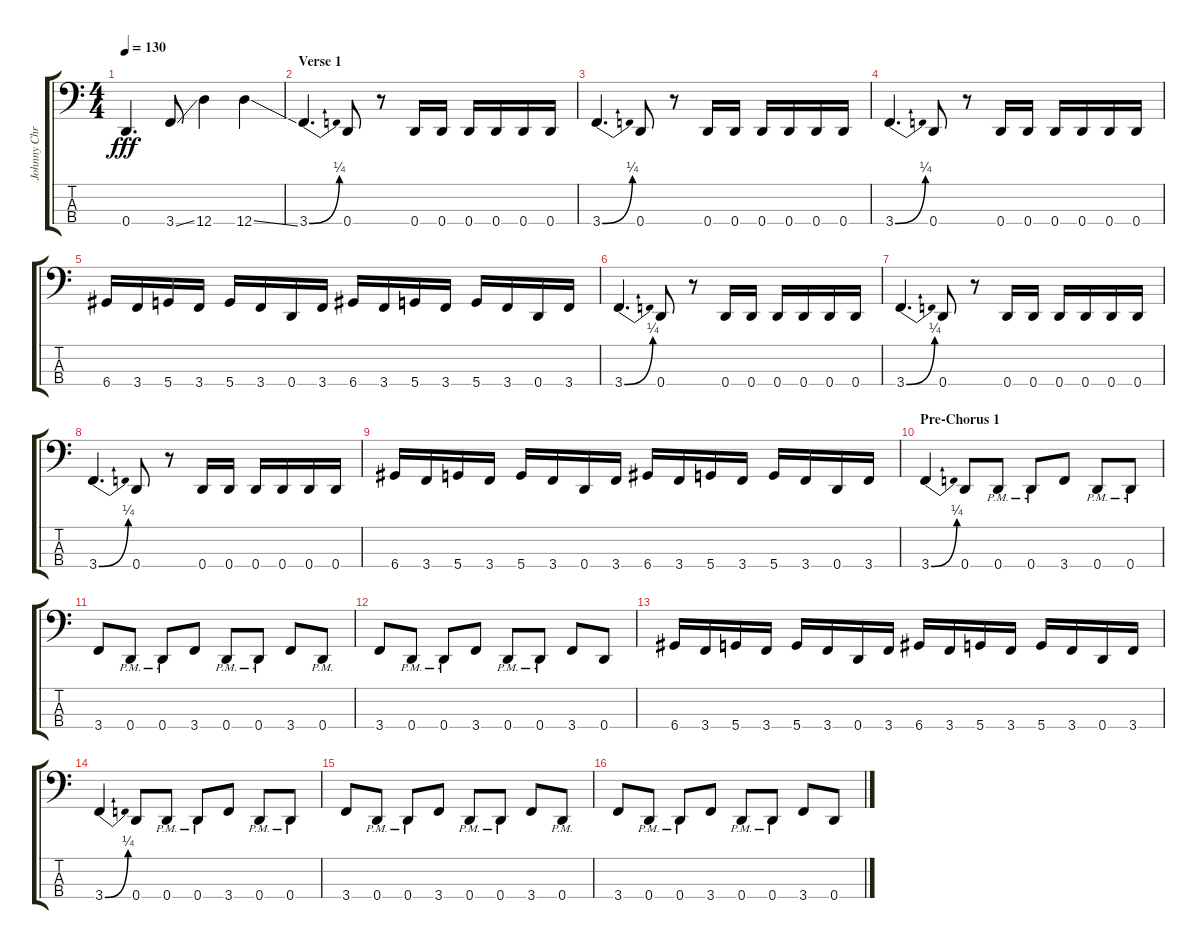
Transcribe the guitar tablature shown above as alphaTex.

\track ("Johnny Christ" "Johnny Chr") {instrument electricbasspick}
\staff {score tabs}
\tuning (G2 D2 A1 D1) {hide}
\ts (4 4)
\tempo 130
\clef f4
\ks c
0.4{t}.4{d dy fff} 3.4{ss}.8 12.4.4 12.4{ss}.4 |
\section ("" "Verse 1")
3.4{be (bend 0 0 60 1)}.4{d} 0.4.8 r.8 0.4.16 0.4.16 0.4.16 0.4.16 0.4.16 0.4.16 |
3.4{be (bend 0 0 60 1)}.4{d} 0.4.8 r.8 0.4.16 0.4.16 0.4.16 0.4.16 0.4.16 0.4.16 |
3.4{be (bend 0 0 60 1)}.4{d} 0.4.8 r.8 0.4.16 0.4.16 0.4.16 0.4.16 0.4.16 0.4.16 |
6.4.16 3.4.16 5.4.16 3.4.16 5.4.16 3.4.16 0.4.16 3.4.16 6.4.16 3.4.16 5.4.16 3.4.16 5.4.16 3.4.16 0.4.16 3.4.16 |
3.4{be (bend 0 0 60 1)}.4{d} 0.4.8 r.8 0.4.16 0.4.16 0.4.16 0.4.16 0.4.16 0.4.16 |
3.4{be (bend 0 0 60 1)}.4{d} 0.4.8 r.8 0.4.16 0.4.16 0.4.16 0.4.16 0.4.16 0.4.16 |
3.4{be (bend 0 0 60 1)}.4{d} 0.4.8 r.8 0.4.16 0.4.16 0.4.16 0.4.16 0.4.16 0.4.16 |
6.4.16 3.4.16 5.4.16 3.4.16 5.4.16 3.4.16 0.4.16 3.4.16 6.4.16 3.4.16 5.4.16 3.4.16 5.4.16 3.4.16 0.4.16 3.4.16 |
\section ("" "Pre-Chorus 1")
3.4{be (bend 0 0 60 1)}.4 0.4.8 0.4{pm}.8 0.4{pm}.8 3.4.8 0.4{pm}.8 0.4{pm}.8 |
3.4.8 0.4{pm}.8 0.4{pm}.8 3.4.8 0.4{pm}.8 0.4{pm}.8 3.4.8 0.4{pm}.8 |
3.4.8 0.4{pm}.8 0.4{pm}.8 3.4.8 0.4{pm}.8 0.4{pm}.8 3.4.8 0.4.8 |
6.4.16 3.4.16 5.4.16 3.4.16 5.4.16 3.4.16 0.4.16 3.4.16 6.4.16 3.4.16 5.4.16 3.4.16 5.4.16 3.4.16 0.4.16 3.4.16 |
3.4{be (bend 0 0 60 1)}.4 0.4.8 0.4{pm}.8 0.4{pm}.8 3.4.8 0.4{pm}.8 0.4{pm}.8 |
3.4.8 0.4{pm}.8 0.4{pm}.8 3.4.8 0.4{pm}.8 0.4{pm}.8 3.4.8 0.4{pm}.8 |
3.4.8 0.4{pm}.8 0.4{pm}.8 3.4.8 0.4{pm}.8 0.4{pm}.8 3.4.8 0.4.8
